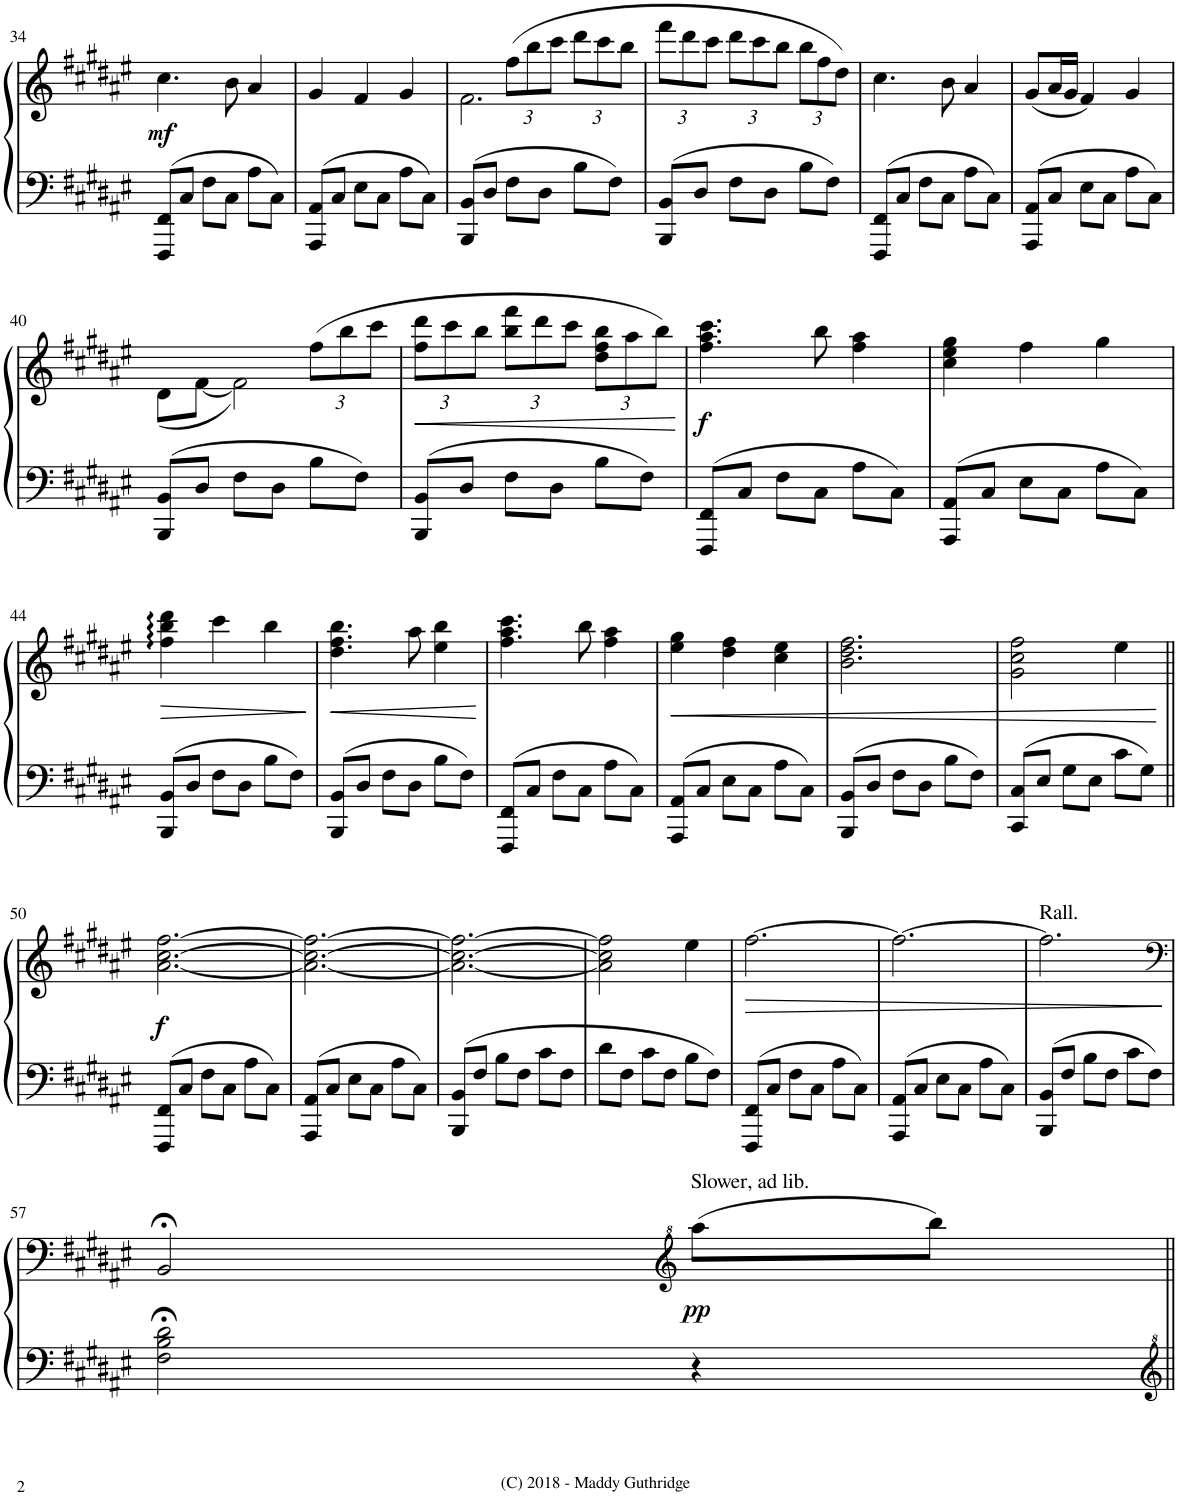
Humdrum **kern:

**kern	**kern	**dynam
*part1	*part1	*part1
*staff2	*staff1	*staff1/2
*I"Piano	*	*
*I'Pno.	*	*
!!LO:PB:g=z
*clefF4	*clefG2	*
*k[f#c#g#d#a#e#]	*k[f#c#g#d#a#e#]	*
*M3/4	*M3/4	*
=34	=34	=34
!	!	!LO:DY:b
8FFF#/ 8FF#/L	4.cc#\	mf
8C#/J	.	.
8F#\L	.	.
8C#\J	8b\	.
8A#\L	4a#/	.
8C#\J	.	.
=35	=35	=35
8AAA#/ 8AA#/L	4g#/	.
8C#/J	.	.
8E#\L	4f#/	.
8C#\J	.	.
8A#\L	4g#/	.
8C#\J	.	.
=36	=36	=36
*	*^	*
8BBB/ 8BB/L	4ryy	2.f#\	.
8D#/J	.	.	.
*	*Xbrackettup	*	*
8F#\L	(12ff#\L	.	.
.	12bb\	.	.
8D#\J	.	.	.
.	12ccc#\J	.	.
8B\L	12ddd#\L	.	.
.	12ccc#\	.	.
8F#\J	.	.	.
.	12bb\J	.	.
*	*v	*v	*
=37	=37	=37
8BBB/ 8BB/L	12fff#\L	.
.	12ddd#\	.
8D#/J	.	.
.	12ccc#\J	.
8F#\L	12ddd#\L	.
.	12ccc#\	.
8D#\J	.	.
.	12bb\J	.
8B\L	12bb\L	.
.	12ff#\	.
8F#\J	.	.
.	12dd#\J)	.
=38	=38	=38
8FFF#/ 8FF#/L	4.cc#\	.
8C#/J	.	.
8F#\L	.	.
8C#\J	8b\	.
8A#\L	4a#/	.
8C#\J	.	.
=39	=39	=39
8AAA#/ 8AA#/L	(8g#/L	.
8C#/J	16a#/L	.
.	16g#/JJ	.
8E#\L	4f#/)	.
8C#\J	.	.
8A#\L	4g#/	.
8C#\J	.	.
!!LO:LB:g=z
=40	=40	=40
*	*^	*
8BBB/ 8BB/L	4ryy	(8d#\L	.
8D#/J	.	[8f#\J	.
8F#\L	4ryy	2f#\])	.
8D#\J	.	.	.
8B\L	(12ff#\L	.	.
.	12bb\	.	.
8F#\J	.	.	.
.	12ccc#\J	.	.
*	*v	*v	*
=41	=41	=41
!	!	!LO:HP:b
8BBB/ 8BB/L	12ff#\ 12ddd#\L	<
.	12ccc#\	.
8D#/J	.	.
.	12bb\J	.
8F#\L	12bb\ 12fff#\L	.
.	12ddd#\	.
8D#\J	.	.
.	12ccc#\J	.
8B\L	12dd#\ 12ff#\ 12bb\L	.
.	12aa#\	.
8F#\J	.	.
.	12bb\J)	.
.	.	[
=42	=42	=42
!	!	!LO:DY:b
8FFF#/ 8FF#/L	4.ff#\ 4.aa#\ 4.ccc#\	f
8C#/J	.	.
8F#\L	.	.
8C#\J	8bb\	.
8A#\L	4ff#\ 4aa#\	.
8C#\J	.	.
=43	=43	=43
8AAA#/ 8AA#/L	4cc#\ 4ee#\ 4gg#\	.
8C#/J	.	.
8E#\L	4ff#\	.
8C#\J	.	.
8A#\L	4gg#\	.
8C#\J	.	.
!!LO:LB:g=z
=44	=44	=44
!	!	!LO:HP:b
8BBB/ 8BB/L	4ff#\: 4bb\: 4ddd#\:	>
8D#/J	.	.
8F#\L	4ccc#\	.
8D#\J	.	.
8B\L	4bb\	.
8F#\J	.	.
.	.	]
=45	=45	=45
!	!	!LO:HP:b
8BBB/ 8BB/L	4.dd#\ 4.ff#\ 4.bb\	<
8D#/J	.	.
8F#\L	.	.
8D#\J	8aa#\	.
8B\L	4ee#\ 4bb\	.
8F#\J	.	.
.	.	[
=46	=46	=46
8FFF#/ 8FF#/L	4.ff#\ 4.aa#\ 4.ccc#\	.
8C#/J	.	.
8F#\L	.	.
8C#\J	8bb\	.
8A#\L	4ff#\ 4aa#\	.
8C#\J	.	.
=47	=47	=47
!	!	!LO:HP:b
8AAA#/ 8AA#/L	4ee#\ 4gg#\	<
8C#/J	.	.
8E#\L	4dd#\ 4ff#\	.
8C#\J	.	.
8A#\L	4cc#\ 4ee#\	.
8C#\J	.	.
=48	=48	=48
8BBB/ 8BB/L	2.b\ 2.dd#\ 2.ff#\	.
8D#/J	.	.
8F#\L	.	.
8D#\J	.	.
8B\L	.	.
8F#\J	.	.
=49	=49	=49
8CC#/ 8C#/L	2g#\ 2cc#\ 2ff#\	.
8E#/J	.	.
8G#\L	.	.
8E#\J	.	.
8c#\L	4ee#\	.
8G#\J	.	.
.	.	[
!!LO:LB:g=z
=50||	=50||	=50||
!	!	!LO:DY:b
8FFF#/ 8FF#/L	[2.a#\ [2.cc#\ [2.ff#\	f
8C#/J	.	.
8F#\L	.	.
8C#\J	.	.
8A#\L	.	.
8C#\J	.	.
=51	=51	=51
8AAA#/ 8AA#/L	2.a#\_ 2.cc#\_ 2.ff#\_	.
8C#/J	.	.
8E#\L	.	.
8C#\J	.	.
8A#\L	.	.
8C#\J	.	.
=52	=52	=52
8BBB/ 8BB/L	2.a#\_ 2.cc#\_ 2.ff#\_	.
8F#/J	.	.
8B\L	.	.
8F#\J	.	.
8c#\L	.	.
8F#\J	.	.
=53	=53	=53
8d#\L	2a#\] 2cc#\] 2ff#\]	.
8F#\J	.	.
8c#\L	.	.
8F#\J	.	.
8B\L	4ee#\	.
8F#\J	.	.
=54	=54	=54
!	!	!LO:HP:b
8FFF#/ 8FF#/L	[2.ff#\	>
8C#/J	.	.
8F#\L	.	.
8C#\J	.	.
8A#\L	.	.
8C#\J	.	.
=55	=55	=55
8AAA#/ 8AA#/L	2.ff#\_	.
8C#/J	.	.
8E#\L	.	.
8C#\J	.	.
8A#\L	.	.
8C#\J	.	.
=56	=56	=56
!	!LO:TX:a:t=Rall.	!
8BBB/ 8BB/L	2.ff#\]	.
8F#/J	.	.
8B\L	.	.
8F#\J	.	.
8c#\L	.	.
8F#\J	.	.
.	.	]
!!LO:LB:g=z
=57	=57	=57
*	*clefF4	*
2F#\;< 2B\;< 2d#\;<	2BB;</	.
*	*clefG^2	*
!	!LO:TX:a:t=Slower, ad lib.	!
!	!	!LO:DY:b
4r	(8aaa#\L	pp
.	8bbb\J)	.
=||	=||	=||
*-	*-	*-
